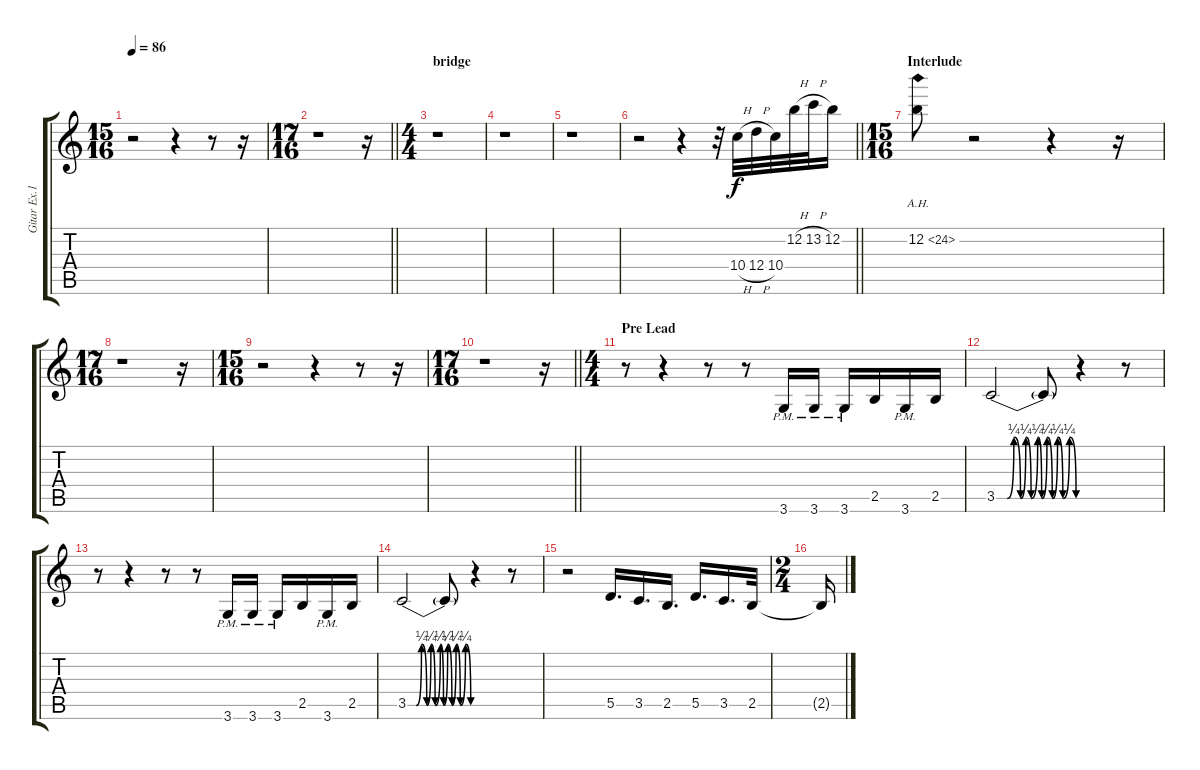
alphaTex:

\track ("Gitar Ex.1" "Gitar Ex.1") {instrument overdrivenguitar}
\staff {score tabs}
\tuning (E4 B3 G3 D3 A2 E2) {hide}
\ts (15 16)
\tempo 86
\clef g2
\ks c
r.2{dy f} r.4 r.8 r.16 |
\ts (17 16)
\barLineRight lightlight
r.1 r.16 |
\ts (4 4)
\section ("" "bridge")
r.1 |
r.1 |
r.1 |
\barLineRight lightlight
r.2{volume 3 instrument overdrivenguitar} r.4 r.32 10.4{h}.32 12.4{h}.32 10.4.32 12.2{h}.32 13.2{h}.32 12.2.16 |
\ts (15 16)
\section ("" "Interlude")
12.2{ah 12}.8 r.2 r.4 r.16 |
\ts (17 16)
r.1 r.16 |
\ts (15 16)
r.2 r.4 r.8 r.16 |
\ts (17 16)
\barLineRight lightlight
r.1 r.16 |
\ts (4 4)
\section ("" "Pre Lead")
r.8{volume 7 balance 13 instrument overdrivenguitar} r.4 r.8 r.8 3.6{pm}.16 3.6{pm}.16 3.6{pm}.16 2.5.16 3.6{pm}.16 2.5.16 |
3.5{be (custom 0 0 8 0 13 1 18 0 22 1 26 0 31 1 34 0 38 1 42 0 46 1 50 0 55 1 60 0)}.2 3.5{t}.8 r.4 r.8 |
r.8{volume 7 balance 3 instrument overdrivenguitar} r.4 r.8 r.8 3.6{pm}.16 3.6{pm}.16 3.6{pm}.16 2.5.16 3.6{pm}.16 2.5.16 |
3.5{be (custom 0 0 8 0 13 1 18 0 22 1 26 0 31 1 34 0 38 1 42 0 46 1 50 0 55 1 60 0)}.2 3.5{t}.8 r.4 r.8 |
r.2 5.5.16{d} 3.5.16{d} 2.5.16{d} 5.5.16{d} 3.5.16{d} 2.5.32 |
\ts (2 4)
2.5{t}.16
